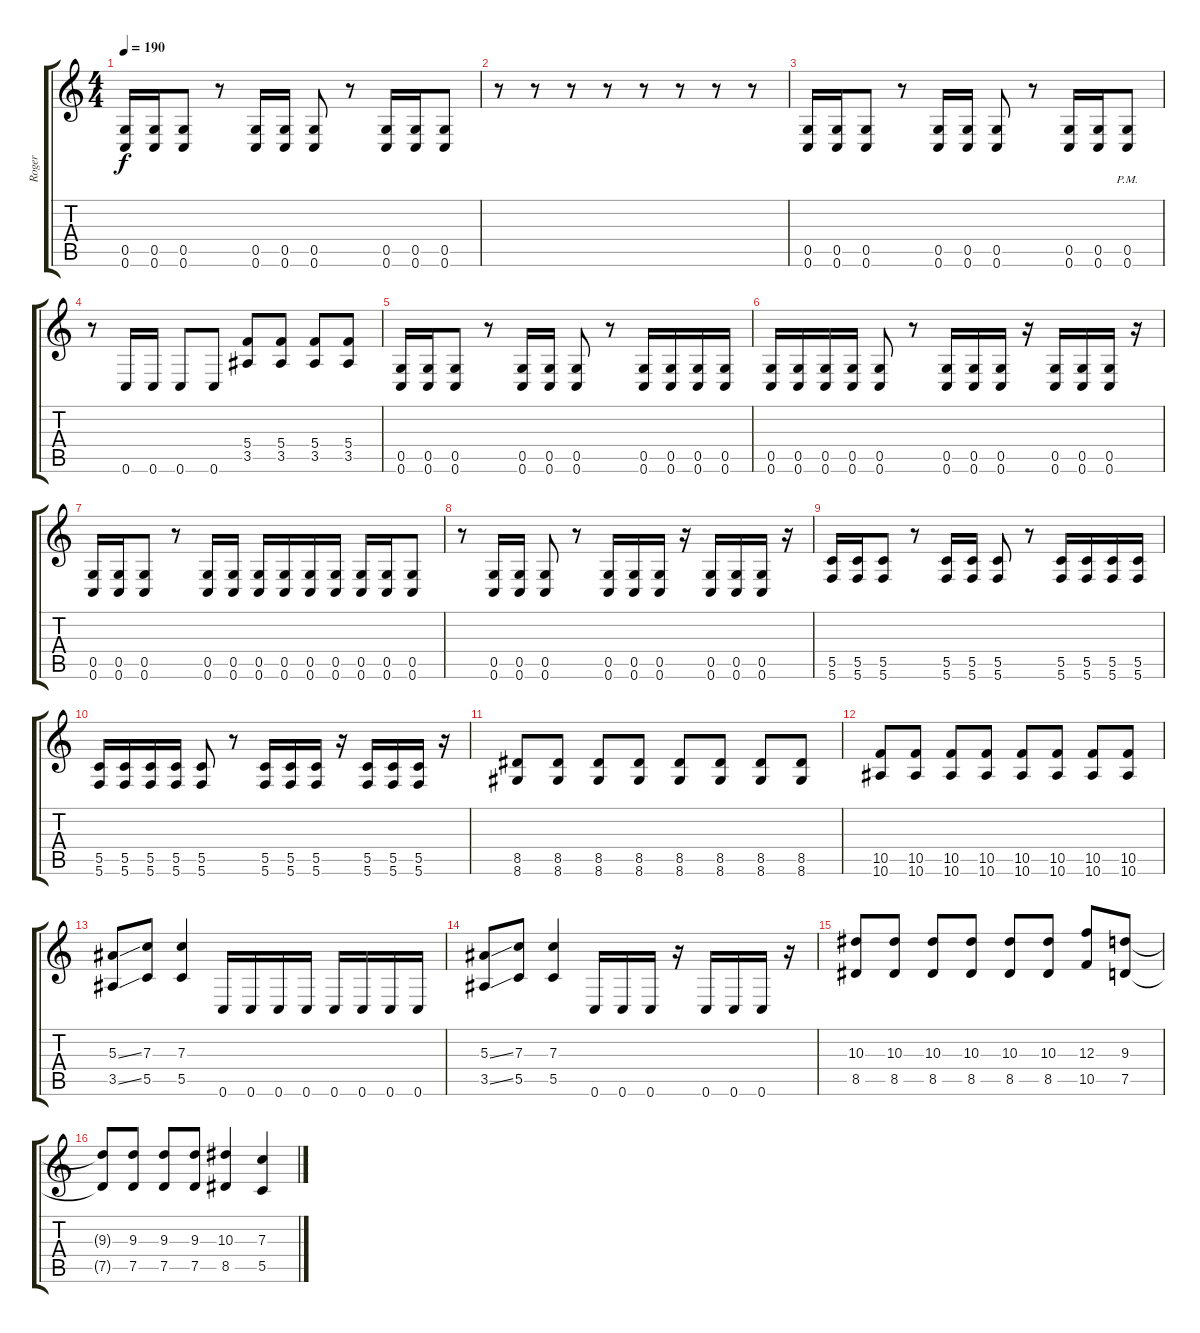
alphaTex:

\track ("Roger" "Roger") {instrument distortionguitar}
\staff {score tabs}
\tuning (D4 A3 F3 C3 G2 C2) {hide}
\ts (4 4)
\tempo 190
\clef g2
\ks c
(0.5 0.6).16{dy f} (0.5 0.6).16 (0.5 0.6).8 r.8 (0.5 0.6).16 (0.5 0.6).16 (0.5 0.6).8 r.8 (0.5 0.6).16 (0.5 0.6).16 (0.5 0.6).8 |
r.8 r.8 r.8 r.8 r.8 r.8 r.8 r.8 |
(0.5 0.6).16 (0.5 0.6).16 (0.5 0.6).8 r.8 (0.5 0.6).16 (0.5 0.6).16 (0.5 0.6).8 r.8 (0.5 0.6).16 (0.5 0.6).16 (0.5 0.6{pm}).8 |
r.8 0.6.16 0.6.16 0.6.8 0.6.8 (5.4 3.5).8 (5.4 3.5).8 (5.4 3.5).8 (5.4 3.5).8 |
(0.5 0.6).16 (0.5 0.6).16 (0.5 0.6).8 r.8 (0.5 0.6).16 (0.5 0.6).16 (0.5 0.6).8 r.8 (0.5 0.6).16 (0.5 0.6).16 (0.5 0.6).16 (0.5 0.6).16 |
(0.5 0.6).16 (0.5 0.6).16 (0.5 0.6).16 (0.5 0.6).16 (0.5 0.6).8 r.8 (0.5 0.6).16 (0.5 0.6).16 (0.5 0.6).16 r.16 (0.5 0.6).16 (0.5 0.6).16 (0.5 0.6).16 r.16 |
(0.5 0.6).16 (0.5 0.6).16 (0.5 0.6).8 r.8 (0.5 0.6).16 (0.5 0.6).16 (0.5 0.6).16 (0.5 0.6).16 (0.5 0.6).16 (0.5 0.6).16 (0.5 0.6).16 (0.5 0.6).16 (0.5 0.6).8 |
r.8 (0.5 0.6).16 (0.5 0.6).16 (0.5 0.6).8 r.8 (0.5 0.6).16 (0.5 0.6).16 (0.5 0.6).16 r.16 (0.5 0.6).16 (0.5 0.6).16 (0.5 0.6).16 r.16 |
(5.5 5.6).16 (5.5 5.6).16 (5.5 5.6).8 r.8 (5.5 5.6).16 (5.5 5.6).16 (5.5 5.6).8 r.8 (5.5 5.6).16 (5.5 5.6).16 (5.5 5.6).16 (5.5 5.6).16 |
(5.5 5.6).16 (5.5 5.6).16 (5.5 5.6).16 (5.5 5.6).16 (5.5 5.6).8 r.8 (5.5 5.6).16 (5.5 5.6).16 (5.5 5.6).16 r.16 (5.5 5.6).16 (5.5 5.6).16 (5.5 5.6).16 r.16 |
(8.5 8.6).8 (8.5 8.6).8 (8.5 8.6).8 (8.5 8.6).8 (8.5 8.6).8 (8.5 8.6).8 (8.5 8.6).8 (8.5 8.6).8 |
(10.5 10.6).8 (10.5 10.6).8 (10.5 10.6).8 (10.5 10.6).8 (10.5 10.6).8 (10.5 10.6).8 (10.5 10.6).8 (10.5 10.6).8 |
(5.3{ss} 3.5{ss}).8 (7.3 5.5).8 (7.3 5.5).4 0.6.16 0.6.16 0.6.16 0.6.16 0.6.16 0.6.16 0.6.16 0.6.16 |
(5.3{ss} 3.5{ss}).8 (7.3 5.5).8 (7.3 5.5).4 0.6.16 0.6.16 0.6.16 r.16 0.6.16 0.6.16 0.6.16 r.16 |
(10.3 8.5).8 (10.3 8.5).8 (10.3 8.5).8 (10.3 8.5).8 (10.3 8.5).8 (10.3 8.5).8 (12.3 10.5).8 (9.3 7.5).8 |
(9.3{t} 7.5{t}).8 (9.3 7.5).8 (9.3 7.5).8 (9.3 7.5).8 (10.3 8.5).4 (7.3 5.5).4
